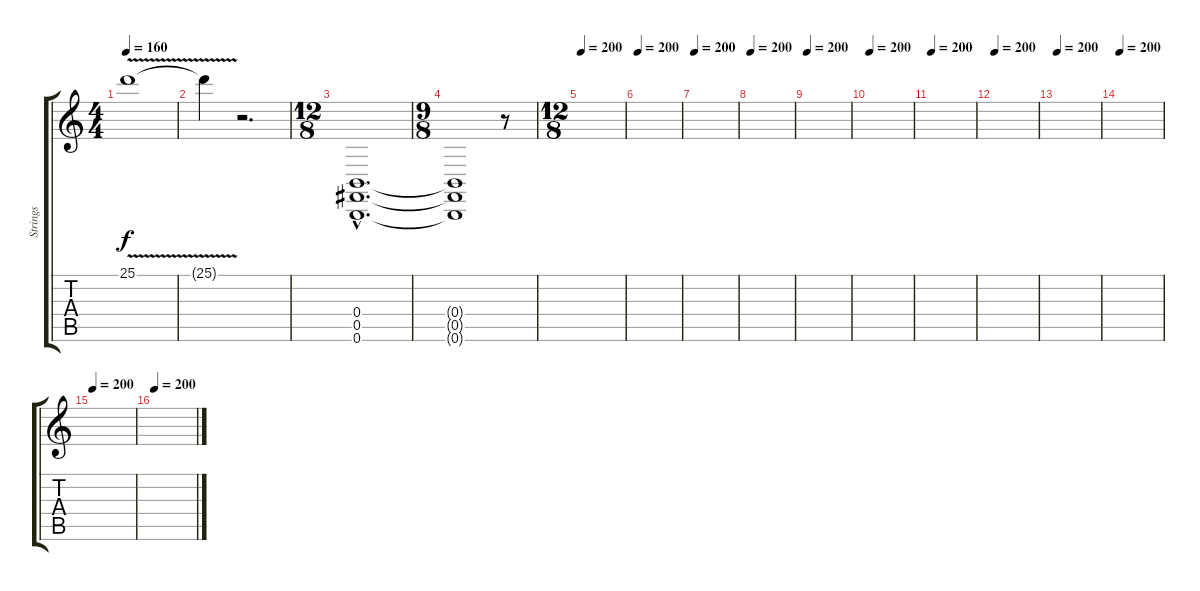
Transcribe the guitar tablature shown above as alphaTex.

\track ("Strings" "Strings") {instrument synthstrings2}
\staff {score tabs}
\tuning (Db4 Ab3 E3 B2 Gb2 B1) {hide}
\ts (4 4)
\tempo 160
\clef g2
\ks c
25.1{v}.1{dy f} |
25.1{t}.4 r.2{d} |
\ts (12 8)
(0.4{hac} 0.5{hac} 0.6{hac}).1{d} |
\ts (9 8)
(0.4{t} 0.5{t} 0.6{t}).1 r.8 |
\ts (12 8)
\tempo 200
|
\tempo 200
|
\tempo 200
|
\tempo 200
|
\tempo 200
|
\tempo 200
|
\tempo 200
|
\tempo 200
|
\tempo 200
|
\tempo 200
|
\tempo 200
|
\tempo 200
